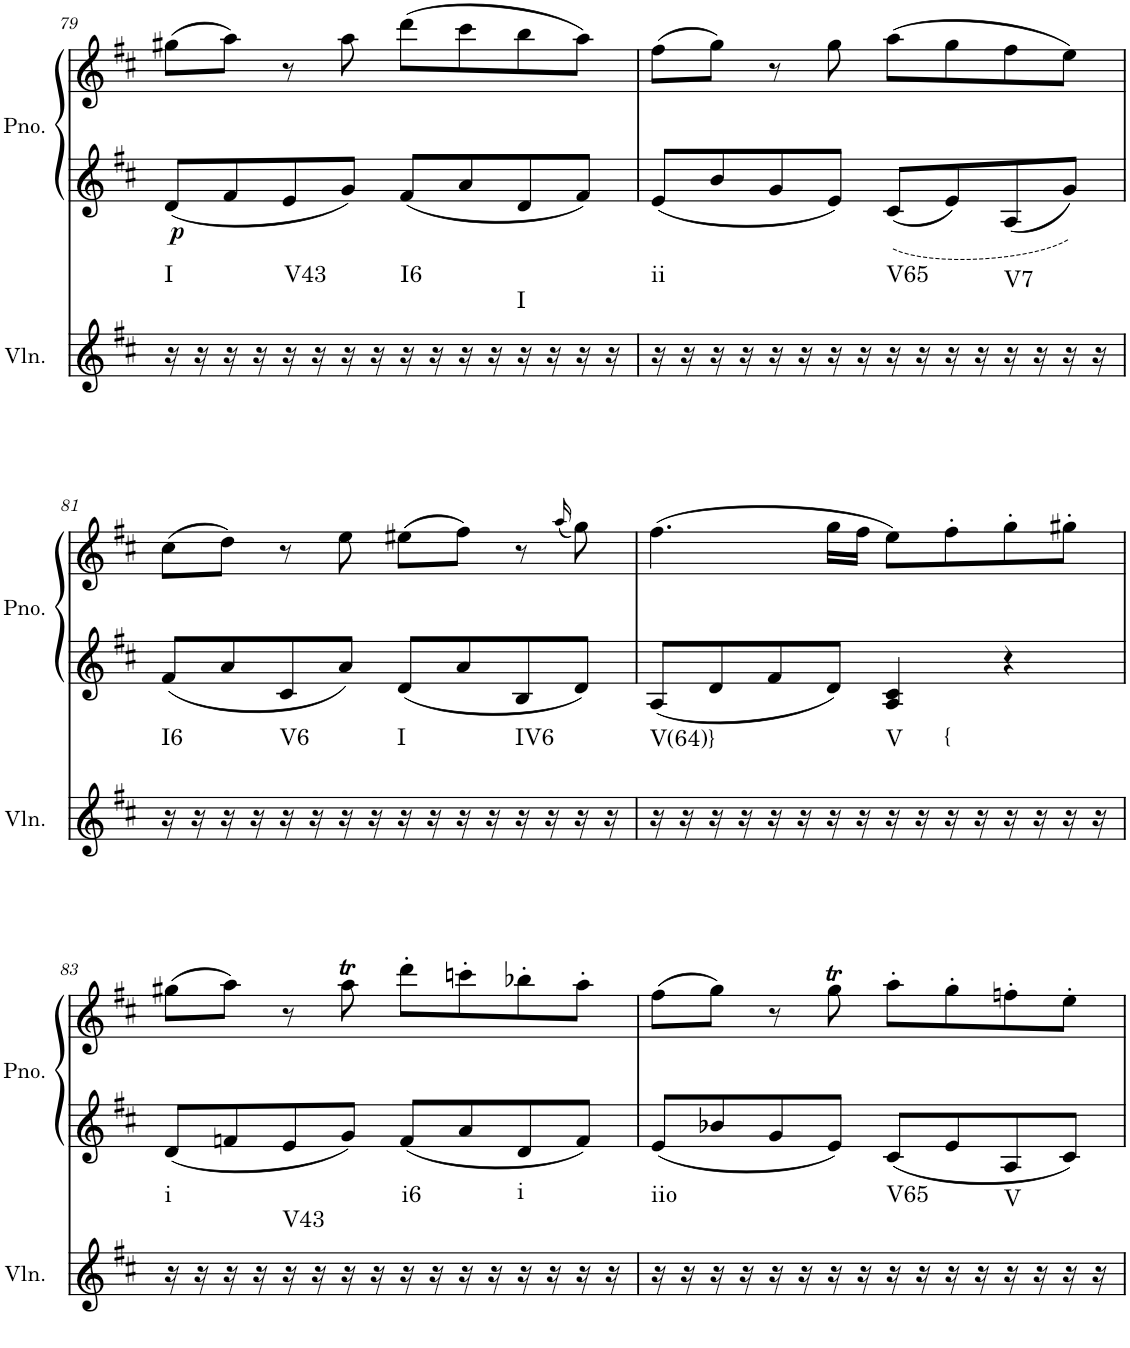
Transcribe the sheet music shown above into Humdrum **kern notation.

**kern	**harte	**kern	**kern	**dynam
*part2	*part2	*part1	*part1	*part1
*staff3	*	*staff2	*staff1	*staff1/2
*I"Violin	*	*I"Piano, Piano right	*	*
*I'Vln.	*	*I'Pno.	*	*
!!LO:PB:g=z
*clefG2	*	*clefG2	*clefG2	*
*k[f#c#]	*	*k[f#c#]	*k[f#c#]	*
*M4/4	*	*M4/4	*M4/4	*
*met(c)	*	*met(c)	*met(c)	*
=79	=79	=79	=79	=79
!	!LO:H:kt=I	!	!	!LO:DY:b=2
16r	N	8d/L	(8gg#X\L	p
16r	.	.	.	.
16r	.	8f#/	8aa\J)	.
16r	.	.	.	.
!	!LO:H:kt=V43	!	!	!
16r	N	8e/	8r	.
16r	.	.	.	.
16r	.	8g/J	8aa\	.
16r	.	.	.	.
!	!LO:H:kt=I6	!	!	!
16r	N	8f#/L	(8ddd\L	.
16r	.	.	.	.
16r	.	8a/	8ccc#\	.
16r	.	.	.	.
!	!LO:H:kt=I	!	!	!
16r	N	8d/	8bb\	.
16r	.	.	.	.
16r	.	8f#/J	8aa\J)	.
16r	.	.	.	.
=80	=80	=80	=80	=80
!	!LO:H:kt=ii	!	!	!
16r	N	8e/L	(8ff#\L	.
16r	.	.	.	.
16r	.	8b/	8gg\J)	.
16r	.	.	.	.
16r	.	8g/	8r	.
16r	.	.	.	.
16r	.	8e/J	8gg\	.
16r	.	.	.	.
!	!LO:H:kt=V65	!	!	!
16r	N	8c#/L	(8aa\L	.
16r	.	.	.	.
16r	.	8e/	8gg\	.
16r	.	.	.	.
!	!LO:H:kt=V7	!	!	!
16r	N	8A/	8ff#\	.
16r	.	.	.	.
16r	.	8g/J	8ee\J)	.
16r	.	.	.	.
!!LO:LB:g=z
=81	=81	=81	=81	=81
!	!LO:H:kt=I6	!	!	!
16r	N	8f#/L	(8cc#\L	.
16r	.	.	.	.
16r	.	8a/	8dd\J)	.
16r	.	.	.	.
!	!LO:H:kt=V6	!	!	!
16r	N	8c#/	8r	.
16r	.	.	.	.
16r	.	8a/J	8ee\	.
16r	.	.	.	.
!	!LO:H:kt=I	!	!	!
16r	N	8d/L	(8ee#X\L	.
16r	.	.	.	.
16r	.	8a/	8ff#\J)	.
16r	.	.	.	.
!	!LO:H:kt=IV6	!	!	!
16r	N	8B/	8r	.
16r	.	.	.	.
.	.	.	(16qaa/	.
16r	.	8d/J	8gg\)	.
16r	.	.	.	.
=82	=82	=82	=82	=82
!	!LO:H:kt=V(64)}	!	!	!
16r	N	8A/L	(4.ff#\	.
16r	.	.	.	.
16r	.	8d/	.	.
16r	.	.	.	.
16r	.	8f#/	.	.
16r	.	.	.	.
16r	.	8d/J	16gg\LL	.
16r	.	.	16ff#\JJ	.
!	!LO:H:kt=V	!	!	!
16r	N	4A/ 4c#/	8ee\L)	.
16r	.	.	.	.
!	!LO:H:kt={	!	!	!
16r	N	.	8ff#'\	.
16r	.	.	.	.
16r	.	4r	8gg'\	.
16r	.	.	.	.
16r	.	.	8gg#X'\J	.
16r	.	.	.	.
!!LO:LB:g=z
=83	=83	=83	=83	=83
!	!LO:H:kt=i	!	!	!
16r	N	8d/L	(8gg#X\L	.
16r	.	.	.	.
16r	.	8fn/	8aa\J)	.
16r	.	.	.	.
!	!LO:H:kt=V43	!	!	!
16r	N	8e/	8r	.
16r	.	.	.	.
16r	.	8g/J	8aaT\	.
16r	.	.	.	.
!	!LO:H:kt=i6	!	!	!
16r	N	8f/L	8ddd'\L	.
16r	.	.	.	.
16r	.	8a/	8cccn'\	.
16r	.	.	.	.
!	!LO:H:kt=i	!	!	!
16r	N	8d/	8bb-X'\	.
16r	.	.	.	.
16r	.	8f/J	8aa'\J	.
16r	.	.	.	.
=84	=84	=84	=84	=84
!	!LO:H:kt=iio	!	!	!
16r	N	8e/L	(8ff#\L	.
16r	.	.	.	.
16r	.	8b-X/	8gg\J)	.
16r	.	.	.	.
16r	.	8g/	8r	.
16r	.	.	.	.
16r	.	8e/J	8ggT\	.
16r	.	.	.	.
!	!LO:H:kt=V65	!	!	!
16r	N	8c#/L	8aa'\L	.
16r	.	.	.	.
16r	.	8e/	8gg'\	.
16r	.	.	.	.
!	!LO:H:kt=V	!	!	!
16r	N	8A/	8ffn'\	.
16r	.	.	.	.
16r	.	8c#/J	8ee'\J	.
16r	.	.	.	.
=	=	=	=	=
*-	*-	*-	*-	*-
